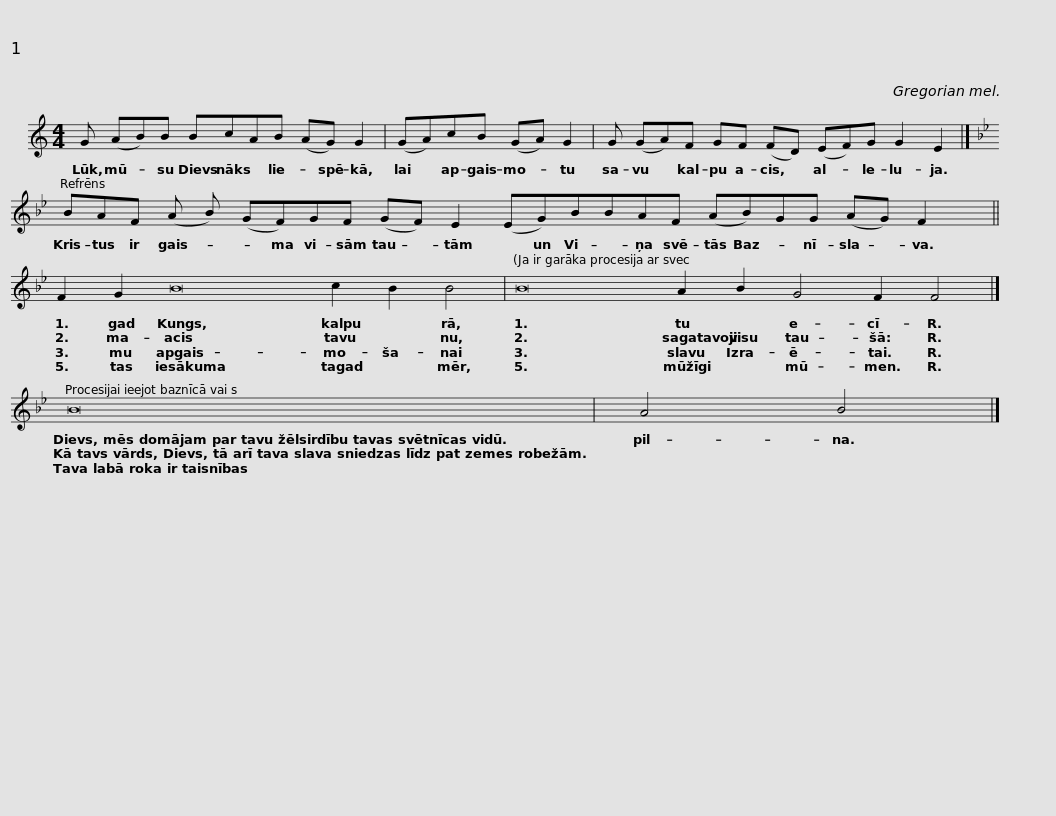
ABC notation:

X:1
L:1/8
M:4/4
I:linebreak $
K:C
V:1 treble
V:1
 G (AB)B BcAB (AG) G2 | (GA)cB (GA) G2 |$ G (GA)F GF (FD) (EF)G G2 E2 |]$[K:Bb] BAF (A B) (GF)GF (GF) E2 (EG)BBAF (AB)GG (AG) F2 x ||$ F2 G2 B16 c2 B2 B4 |$ %5
 B16 A2 B2 G4 F2 F4 |]$ B16 | A4 B4 |] %8
